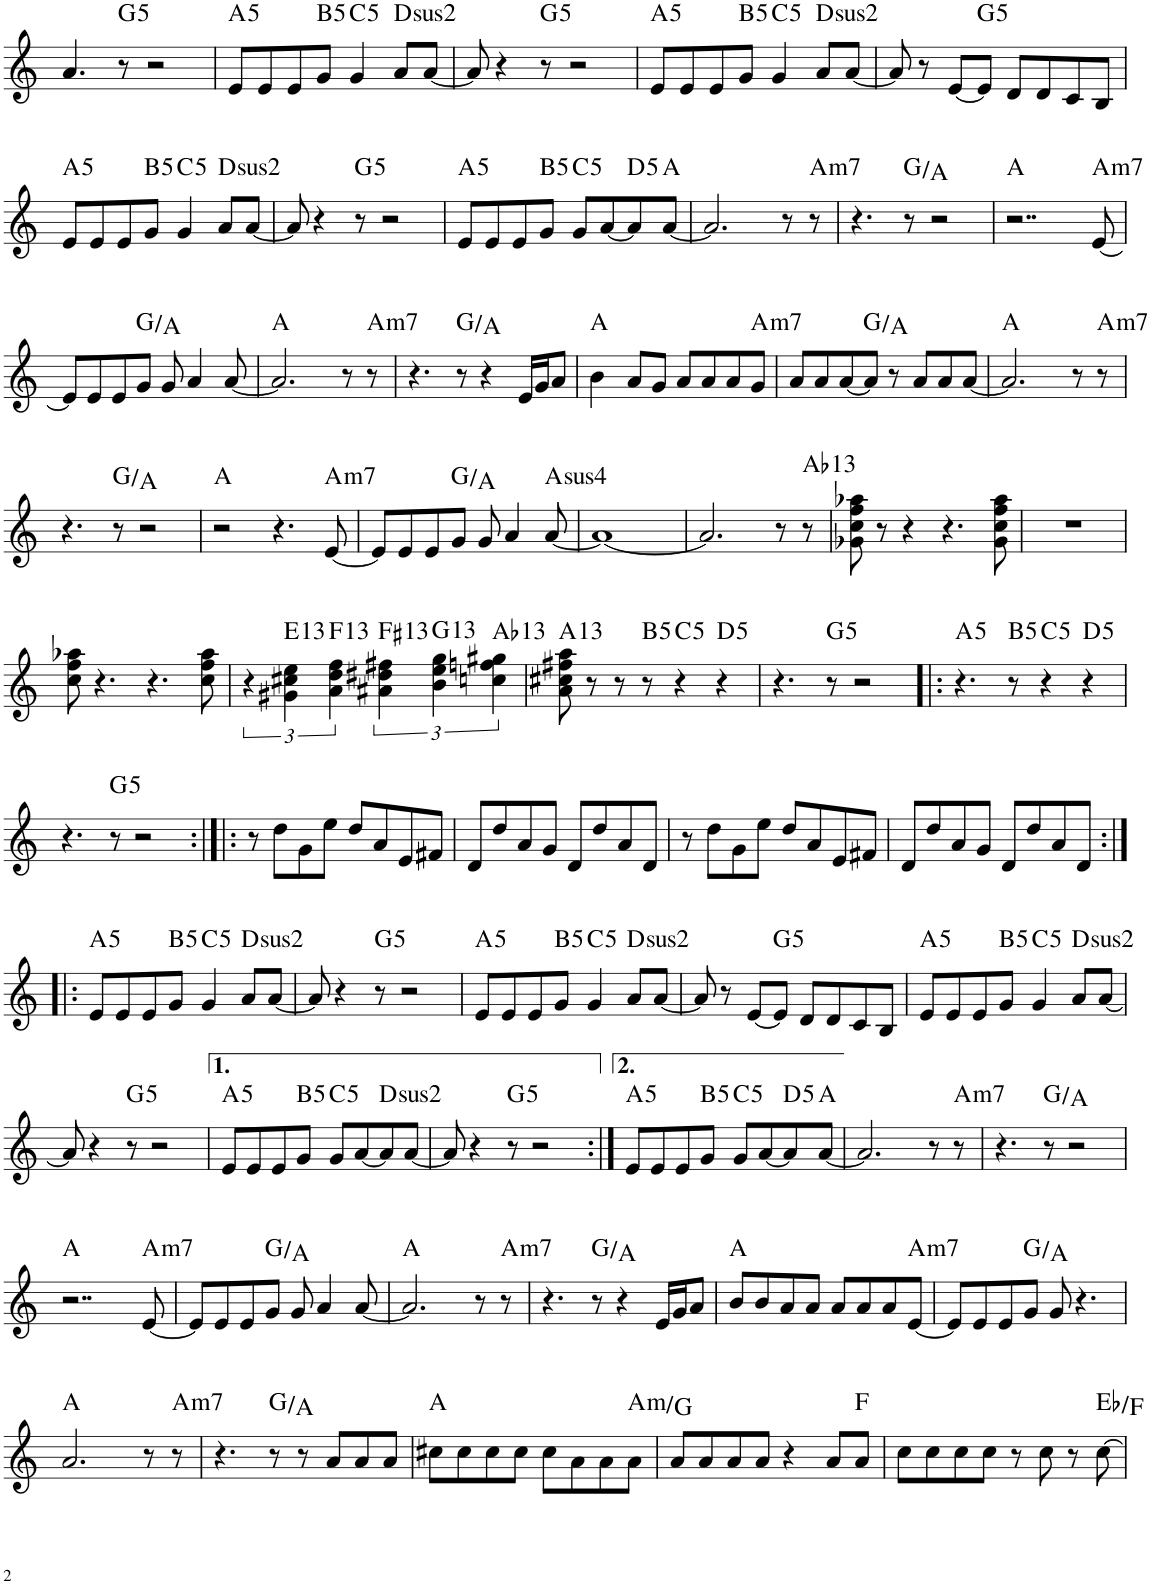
**kern	**harte
*part1	*part1
*staff1	*
*I"Piano	*
*I'Pno.	*
!!LO:PB:g=z
*clefG2	*
*k[]	*
*M4/4	*
=47	=47
4.a/	.
!	!LO:H:kt=5
8r	G:(1,5)
2r	.
=48	=48
!	!LO:H:kt=5
8e/L	A:(1,5)
8e/	.
8e/	.
!	!LO:H:kt=5
8g/J	B:(1,5)
!	!LO:H:kt=5
4g/	C:(1,5)
!	!LO:H:kt=2
8a/L	D:(1,2,5)
[8a/J	.
=49	=49
8a/]	.
4r	.
!	!LO:H:kt=5
8r	G:(1,5)
2r	.
=50	=50
!	!LO:H:kt=5
8e/L	A:(1,5)
8e/	.
8e/	.
!	!LO:H:kt=5
8g/J	B:(1,5)
!	!LO:H:kt=5
4g/	C:(1,5)
!	!LO:H:kt=2
8a/L	D:(1,2,5)
[8a/J	.
=51	=51
8a/]	.
8r	.
[8e/L	.
!	!LO:H:kt=5
8e/J]	G:(1,5)
8d/L	.
8d/	.
8c/	.
8B/J	.
!!LO:LB:g=z
=52	=52
!	!LO:H:kt=5
8e/L	A:(1,5)
8e/	.
8e/	.
!	!LO:H:kt=5
8g/J	B:(1,5)
!	!LO:H:kt=5
4g/	C:(1,5)
!	!LO:H:kt=2
8a/L	D:(1,2,5)
[8a/J	.
=53	=53
8a/]	.
4r	.
!	!LO:H:kt=5
8r	G:(1,5)
2r	.
=54	=54
!	!LO:H:kt=5
8e/L	A:(1,5)
8e/	.
8e/	.
!	!LO:H:kt=5
8g/J	B:(1,5)
!	!LO:H:kt=5
8g/L	C:(1,5)
[8a/	.
!	!LO:H:kt=5
8a/]	D:(1,5)
[8a/J	A:maj
=55	=55
2.a/]	.
8r	.
!	!LO:H:kt=m7
8r	A:min7
=56	=56
4.r	.
8r	G:maj/2
2r	.
=57	=57
2..r	A:maj
!	!LO:H:kt=m7
[8e/	A:min7
!!LO:LB:g=z
=58	=58
8e/L]	.
8e/	.
8e/	.
8g/J	G:maj/2
8g/	.
4a/	.
[8a/	.
=59	=59
2.a/]	A:maj
8r	.
!	!LO:H:kt=m7
8r	A:min7
=60	=60
4.r	.
8r	G:maj/2
4r	.
16e/LL	.
16g/J	.
8a/J	.
=61	=61
4b\	A:maj
8a/L	.
8g/J	.
8a/L	.
8a/	.
8a/	.
!	!LO:H:kt=m7
8g/J	A:min7
=62	=62
8a/L	.
8a/	.
[8a/	.
8a/J]	G:maj/2
8r	.
8a/L	.
8a/	.
[8a/J	.
=63	=63
2.a/]	A:maj
8r	.
!	!LO:H:kt=m7
8r	A:min7
!!LO:LB:g=z
=64	=64
4.r	.
8r	G:maj/2
2r	.
=65	=65
2r	A:maj
4.r	.
!	!LO:H:kt=m7
[8e/	A:min7
=66	=66
8e/L]	.
8e/	.
8e/	.
8g/J	G:maj/2
8g/	.
4a/	.
!	!LO:H:kt=4
[8a/	A:sus4
=67	=67
1a_	.
=68	=68
2.a/]	.
8r	.
!	!LO:H:kt=13
8r	Ab:9(11,13)
=69	=69
8g-X\ 8cc\ 8ff\ 8aa-X\	.
8r	.
4r	.
4.r	.
8g-\ 8cc\ 8ff\ 8aa-\	.
=70	=70
1r	.
!!LO:LB:g=z
=71	=71
8cc\ 8ff\ 8aa-X\	.
4.r	.
4.r	.
8cc\ 8ff\ 8aa-\	.
=72	=72
6r	.
!	!LO:H:kt=13
6g#X\ 6cc#X\ 6ee\	E:9(11,13)
!	!LO:H:kt=13
6a\ 6dd\ 6ff\	F:9(11,13)
!	!LO:H:kt=13
6a#X\ 6dd#X\ 6ff#X\	F#:9(11,13)
!	!LO:H:kt=13
6b\ 6ee\ 6gg\	G:9(11,13)
!	!LO:H:kt=13
6ccn\ 6ffn\ 6gg#X\	Ab:9(11,13)
=73	=73
!	!LO:H:kt=13
8a\ 8cc#X\ 8ff#X\ 8aa\	A:9(11,13)
8r	.
8r	.
!	!LO:H:kt=5
8r	B:(1,5)
!	!LO:H:kt=5
4r	C:(1,5)
!	!LO:H:kt=5
4r	D:(1,5)
=74	=74
4.r	.
!	!LO:H:kt=5
8r	G:(1,5)
2r	.
=75!|:	=75!|:
!	!LO:H:kt=5
4.r	A:(1,5)
!	!LO:H:kt=5
8r	B:(1,5)
!	!LO:H:kt=5
4r	C:(1,5)
!	!LO:H:kt=5
4r	D:(1,5)
!!LO:LB:g=z
=76	=76
4.r	.
!	!LO:H:kt=5
8r	G:(1,5)
2r	.
=77:|!|:	=77:|!|:
8r	.
8dd\L	.
8g\	.
8ee\J	.
8dd/L	.
8a/	.
8e/	.
8f#X/J	.
=78	=78
8d/L	.
8dd/	.
8a/	.
8g/J	.
8d/L	.
8dd/	.
8a/	.
8d/J	.
=79	=79
8r	.
8dd\L	.
8g\	.
8ee\J	.
8dd/L	.
8a/	.
8e/	.
8f#X/J	.
=80	=80
8d/L	.
8dd/	.
8a/	.
8g/J	.
8d/L	.
8dd/	.
8a/	.
8d/J	.
!!LO:LB:g=z
=81:|!|:	=81:|!|:
!	!LO:H:kt=5
8e/L	A:(1,5)
8e/	.
8e/	.
!	!LO:H:kt=5
8g/J	B:(1,5)
!	!LO:H:kt=5
4g/	C:(1,5)
!	!LO:H:kt=2
8a/L	D:(1,2,5)
[8a/J	.
=82	=82
8a/]	.
4r	.
!	!LO:H:kt=5
8r	G:(1,5)
2r	.
=83	=83
!	!LO:H:kt=5
8e/L	A:(1,5)
8e/	.
8e/	.
!	!LO:H:kt=5
8g/J	B:(1,5)
!	!LO:H:kt=5
4g/	C:(1,5)
!	!LO:H:kt=2
8a/L	D:(1,2,5)
[8a/J	.
=84	=84
8a/]	.
8r	.
[8e/L	.
!	!LO:H:kt=5
8e/J]	G:(1,5)
8d/L	.
8d/	.
8c/	.
8B/J	.
=85	=85
!	!LO:H:kt=5
8e/L	A:(1,5)
8e/	.
8e/	.
!	!LO:H:kt=5
8g/J	B:(1,5)
!	!LO:H:kt=5
4g/	C:(1,5)
!	!LO:H:kt=2
8a/L	D:(1,2,5)
[8a/J	.
!!LO:LB:g=z
=86	=86
8a/]	.
4r	.
!	!LO:H:kt=5
8r	G:(1,5)
2r	.
=87	=87
!	!LO:H:kt=5
8e/L	A:(1,5)
8e/	.
8e/	.
!	!LO:H:kt=5
8g/J	B:(1,5)
!	!LO:H:kt=5
8g/L	C:(1,5)
[8a/	.
!	!LO:H:kt=2
8a/]	D:(1,2,5)
[8a/J	.
=88	=88
8a/]	.
4r	.
!	!LO:H:kt=5
8r	G:(1,5)
2r	.
=89:|!	=89:|!
!	!LO:H:kt=5
8e/L	A:(1,5)
8e/	.
8e/	.
!	!LO:H:kt=5
8g/J	B:(1,5)
!	!LO:H:kt=5
8g/L	C:(1,5)
[8a/	.
!	!LO:H:kt=5
8a/]	D:(1,5)
[8a/J	A:maj
=90	=90
2.a/]	.
8r	.
!	!LO:H:kt=m7
8r	A:min7
=91	=91
4.r	.
8r	G:maj/2
2r	.
!!LO:LB:g=z
=92	=92
2..r	A:maj
!	!LO:H:kt=m7
[8e/	A:min7
=93	=93
8e/L]	.
8e/	.
8e/	.
8g/J	G:maj/2
8g/	.
4a/	.
[8a/	.
=94	=94
2.a/]	A:maj
8r	.
!	!LO:H:kt=m7
8r	A:min7
=95	=95
4.r	.
8r	G:maj/2
4r	.
16e/LL	.
16g/J	.
8a/J	.
=96	=96
8b/L	A:maj
8b/	.
8a/	.
8a/J	.
8a/L	.
8a/	.
8a/	.
!	!LO:H:kt=m7
[8e/J	A:min7
=97	=97
8e/L]	.
8e/	.
8e/	.
8g/J	G:maj/2
8g/	.
4.r	.
!!LO:LB:g=z
=98	=98
2.a/	A:maj
8r	.
!	!LO:H:kt=m7
8r	A:min7
=99	=99
4.r	.
8r	G:maj/2
8r	.
8a/L	.
8a/	.
8a/J	.
=100	=100
8cc#X\L	A:maj
8cc#\	.
8cc#\	.
8cc#\J	.
8cc#\L	.
8a\	.
8a\	.
!	!LO:H:kt=m
8a\J	A:min/b7
=101	=101
8a/L	.
8a/	.
8a/	.
8a/J	.
4r	.
8a/L	.
8a/J	F:maj
=102	=102
8cc\L	.
8cc\	.
8cc\	.
8cc\J	.
8r	.
8cc\	.
8r	.
[8cc\	Eb:maj/2
=	=
*-	*-
